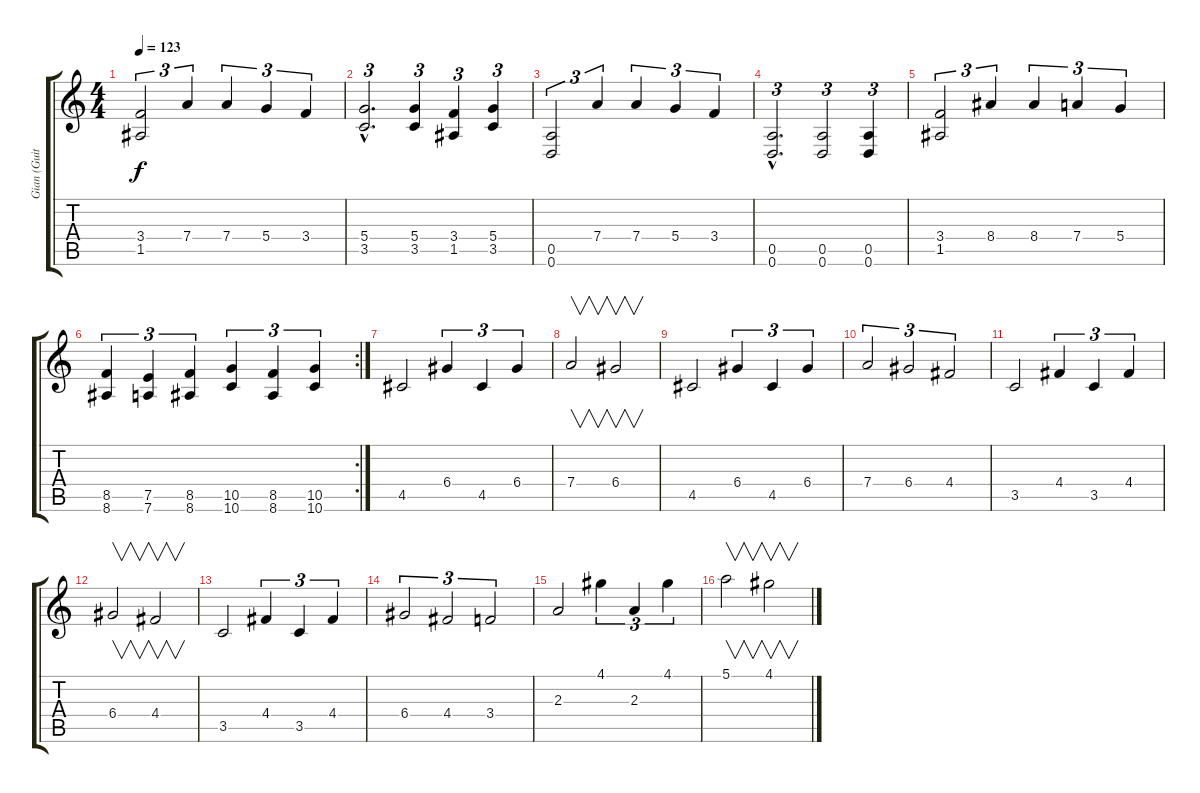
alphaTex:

\track ("Gian (Guitar)" "Gian (Guit") {instrument overdrivenguitar}
\staff {score tabs}
\tuning (E4 B3 G3 D3 A2 D2) {hide}
\ts (4 4)
\tempo 123
\clef g2
\ks c
(3.4 1.5).2{tu (3 2) dy f} 7.4.4{tu (3 2)} 7.4.4{tu (3 2)} 5.4.4{tu (3 2)} 3.4.4{tu (3 2)} |
(5.4{hac} 3.5{hac}).2{d tu (3 2)} (5.4 3.5).4{tu (3 2)} (3.4 1.5).4{tu (3 2)} (5.4 3.5).4{tu (3 2)} |
(0.5 0.6).2{tu (3 2)} 7.4.4{tu (3 2)} 7.4.4{tu (3 2)} 5.4.4{tu (3 2)} 3.4.4{tu (3 2)} |
(0.5{hac} 0.6{hac}).2{d tu (3 2)} (0.5 0.6).2{tu (3 2)} (0.5 0.6).4{tu (3 2)} |
(3.4 1.5).2{tu (3 2)} 8.4.4{tu (3 2)} 8.4.4{tu (3 2)} 7.4.4{tu (3 2)} 5.4.4{tu (3 2)} |
\rc 2
(8.5 8.6).4{tu (3 2)} (7.5 7.6).4{tu (3 2)} (8.5 8.6).4{tu (3 2)} (10.5 10.6).4{tu (3 2)} (8.5 8.6).4{tu (3 2)} (10.5 10.6).4{tu (3 2)} |
4.5.2 6.4.4{tu (3 2)} 4.5.4{tu (3 2)} 6.4.4{tu (3 2)} |
7.4.2{v} 6.4.2{v} |
4.5.2 6.4.4{tu (3 2)} 4.5.4{tu (3 2)} 6.4.4{tu (3 2)} |
7.4.2{tu (3 2)} 6.4.2{tu (3 2)} 4.4.2{tu (3 2)} |
3.5.2 4.4.4{tu (3 2)} 3.5.4{tu (3 2)} 4.4.4{tu (3 2)} |
6.4.2{v} 4.4.2{v} |
3.5.2 4.4.4{tu (3 2)} 3.5.4{tu (3 2)} 4.4.4{tu (3 2)} |
6.4.2{tu (3 2)} 4.4.2{tu (3 2)} 3.4.2{tu (3 2)} |
2.3.2 4.1.4{tu (3 2)} 2.3.4{tu (3 2)} 4.1.4{tu (3 2)} |
5.1.2{v} 4.1.2{v}
